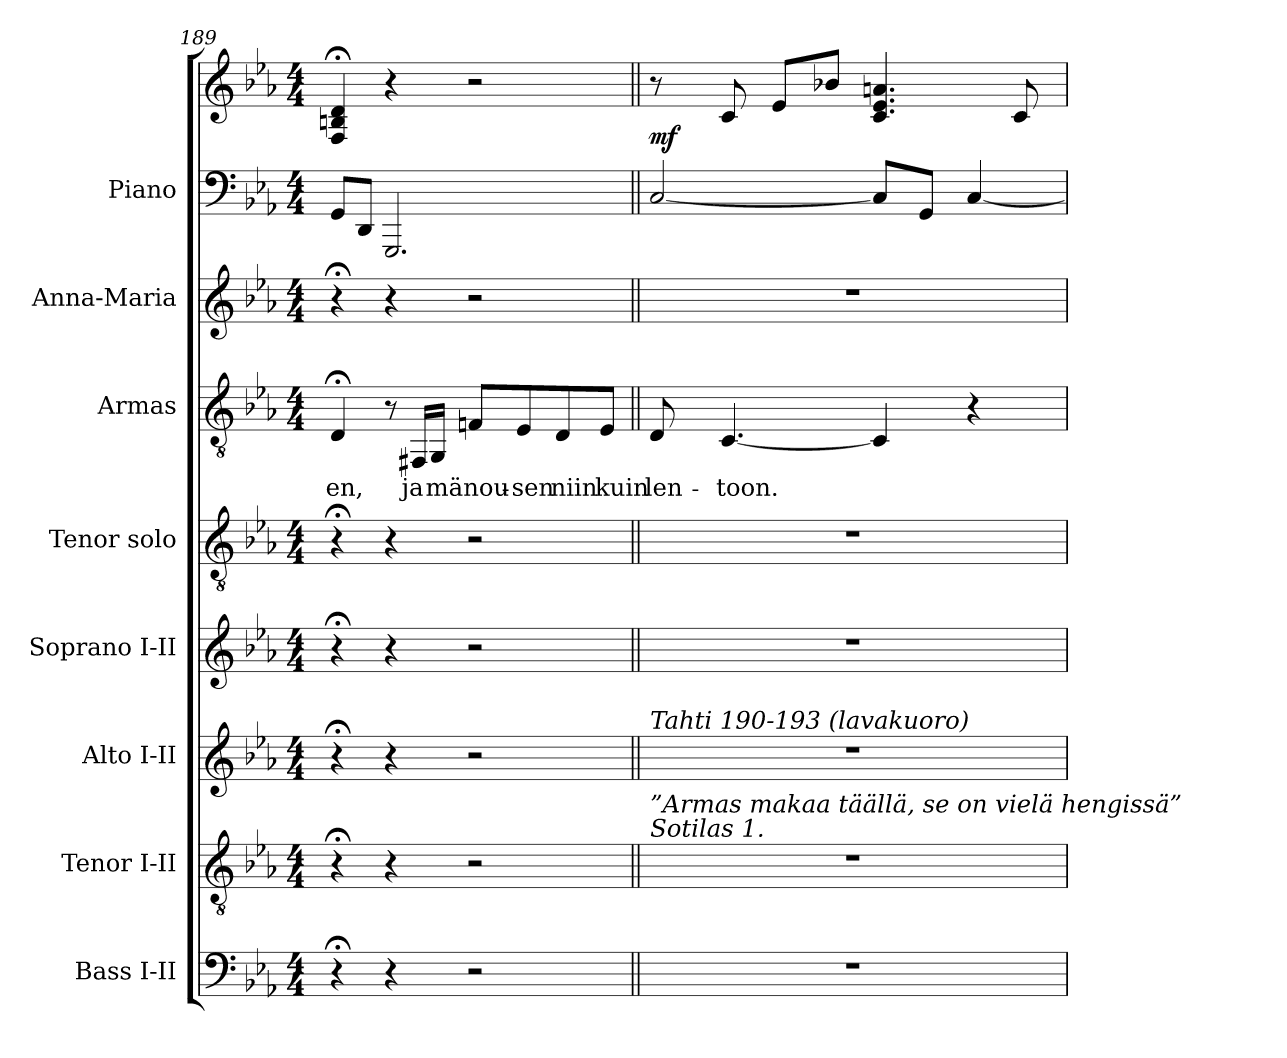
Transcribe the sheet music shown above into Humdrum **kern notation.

**kern	**kern	**kern	**kern	**kern	**kern	**text	**kern	**kern	**kern	**dynam
*part8	*part7	*part6	*part5	*part4	*part3	*part3	*part2	*part1	*part1	*part1
*staff9	*staff8	*staff7	*staff6	*staff5	*staff4	*staff4	*staff3	*staff2	*staff1	*staff1/2
*I"Bass I-II	*I"Tenor I-II	*I"Alto I-II	*I"Soprano I-II	*I"Tenor solo	*I"Armas	*	*I"Anna-Maria	*I"Piano	*	*
*I'B.	*I'T.	*I'A.	*I'S.	*I'T. Solo	*I'Armas	*	*I'A-M	*I'Pno.	*	*
*clefF4	*clefGv2	*clefG2	*clefG2	*clefGv2	*clefGv2	*	*clefG2	*clefF4	*clefG2	*
*	*ITrd7c12	*	*	*ITrd7c12	*ITrd7c12	*	*	*	*	*
*k[b-e-a-]	*k[b-e-a-]	*k[b-e-a-]	*k[b-e-a-]	*k[b-e-a-]	*k[b-e-a-]	*	*k[b-e-a-]	*k[b-e-a-]	*k[b-e-a-]	*
*E-:	*E-:	*E-:	*E-:	*E-:	*E-:	*	*E-:	*E-:	*E-:	*
*M4/4	*M4/4	*M4/4	*M4/4	*M4/4	*M4/4	*	*M4/4	*M4/4	*M4/4	*
=189	=189	=189	=189	=189	=189	=189	=189	=189	=189	=189
!	!	!	!	!	!	!LO:LY:b:color=#000000	!	!	!	!
4r;	4r;	4r;	4r;	4r;	4DD;i/	-en,	4r;	8GGi/L	4Fi/; 4Bni; 4di;	.
.	.	.	.	.	.	.	.	8DDi/J	.	.
4r	4r	4r	4r	4r	8r	.	4r	2.GGGi/	4r	.
!	!	!	!	!	!	!LO:LY:b:color=#000000	!	!	!	!
.	.	.	.	.	16FFF#Xi/LL	ja	.	.	.	.
!	!	!	!	!	!	!LO:LY:b:color=#000000	!	!	!	!
.	.	.	.	.	16GGGi/JJ	mä	.	.	.	.
!	!	!	!	!	!	!LO:LY:b:color=#000000	!	!	!	!
2r	2r	2r	2r	2r	8FFni/L	nou-	2r	.	2r	.
!	!	!	!	!	!	!LO:LY:b:color=#000000	!	!	!	!
.	.	.	.	.	8EE-i/	-sen	.	.	.	.
!	!	!	!	!	!	!LO:LY:b:color=#000000	!	!	!	!
.	.	.	.	.	8DDi/	niin	.	.	.	.
!	!	!	!	!	!	!LO:LY:b:color=#000000	!	!	!	!
.	.	.	.	.	8EE-i/J	kuin	.	.	.	.
!!LO:PB:g=z
=190||	=190||	=190||	=190||	=190||	=190||	=190||	=190||	=190||	=190||	=190||
*	*	*	*	*	*	*	*	*	*MM82	*
!	!	!LO:TX:a:i:t=Tahti 190-193 (lavakuoro)	!	!	!	!	!	!	!	!
!	!LO:TX:a:i:t=Sotilas 1.	!	!	!	!	!	!	!	!	!
!	!LO:TX:i:t=”Armas makaa täällä, se on vielä hengissä”	!	!	!	!	!	!	!	!	!
!	!	!	!	!	!	!LO:LY:b:color=#000000	!	!	!	!
1r	1r	1r	1r	1r	8DDi/	len-	1r	[<2Ci/	8r	mf
!	!	!	!	!	!	!LO:LY:b:color=#000000	!	!	!	!
.	.	.	.	.	[<4.CCi/	-toon.	.	.	8ci/	.
.	.	.	.	.	.	.	.	.	8e-i/L	.
.	.	.	.	.	.	.	.	.	8b-Xi/J	.
.	.	.	.	.	4CCi/]	.	.	8Ci/L]	4.ci/ 4.e-i 4.ani	.
.	.	.	.	.	.	.	.	8GGi/J	.	.
.	.	.	.	.	4r	.	.	[<4Ci/	.	.
.	.	.	.	.	.	.	.	.	8ci/	.
=	=	=	=	=	=	=	=	=	=	=
*-	*-	*-	*-	*-	*-	*-	*-	*-	*-	*-
